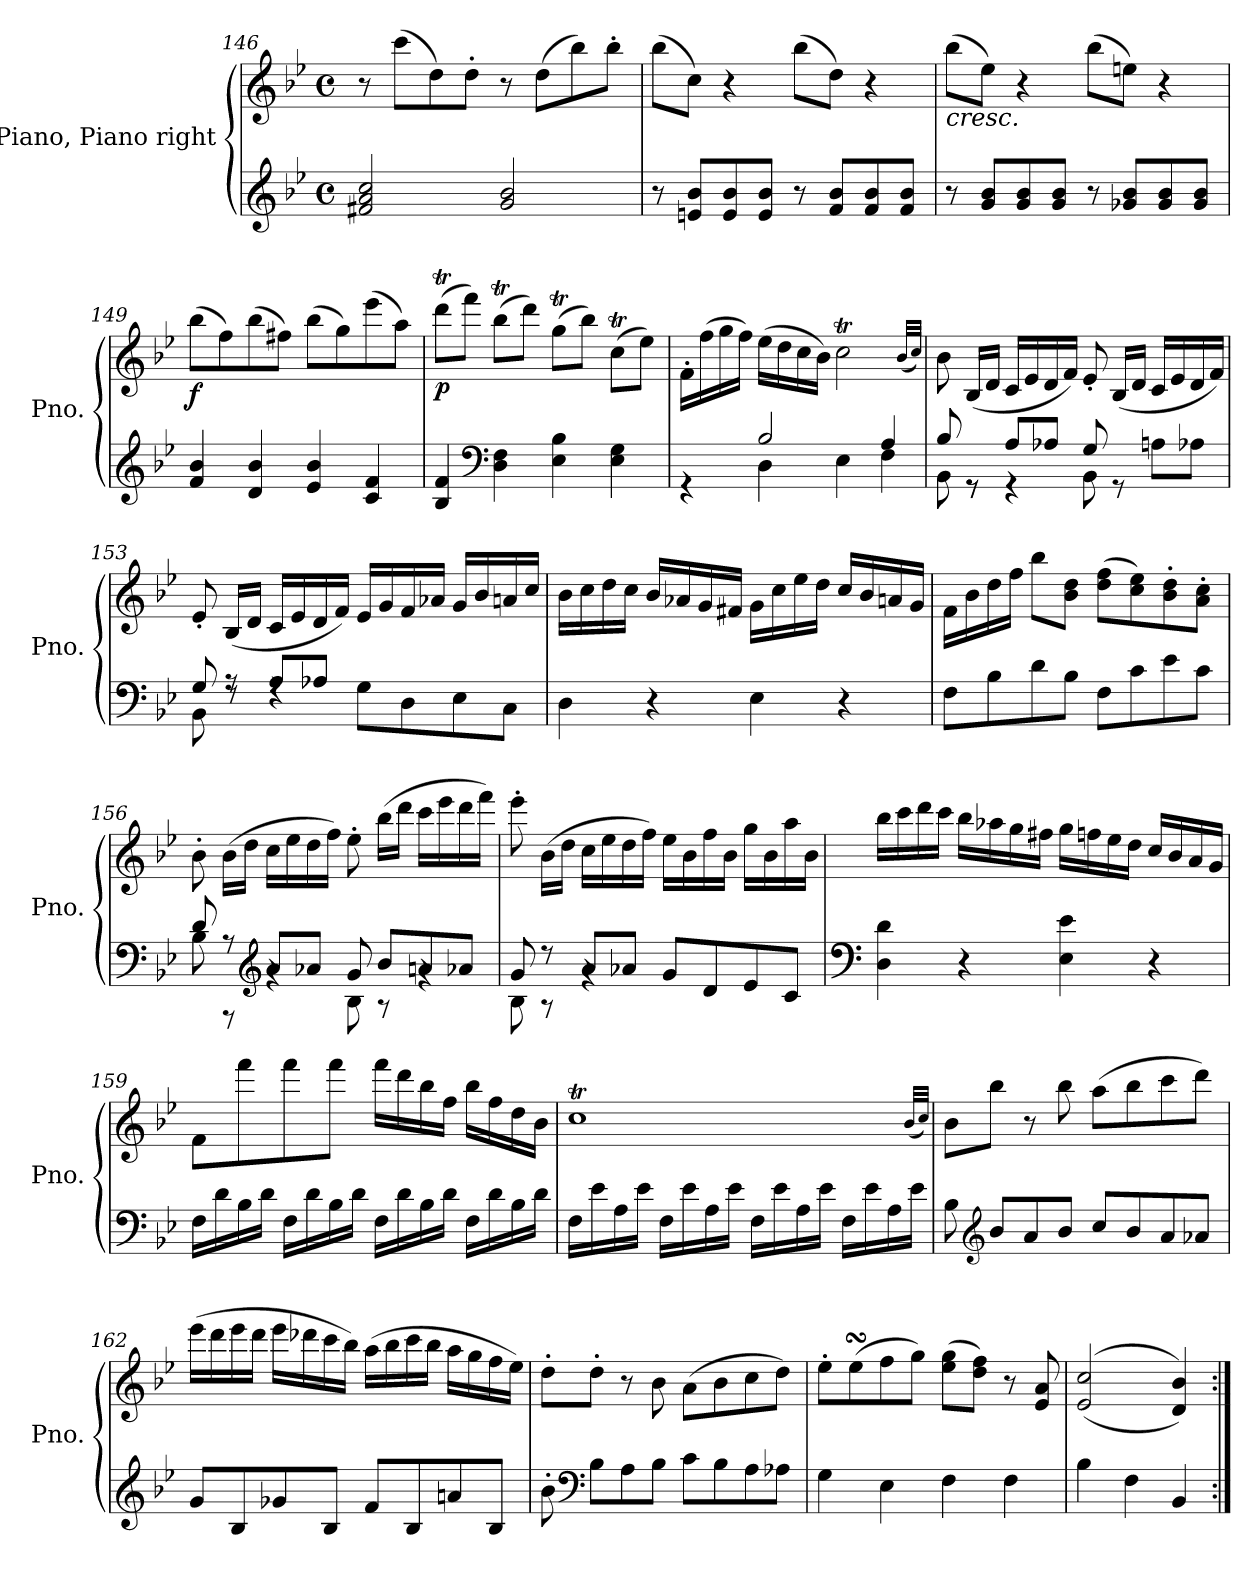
**kern	**kern	**dynam
*part1	*part1	*part1
*staff2	*staff1	*staff1/2
*I"Piano, Piano right	*	*
*I'Pno.	*	*
*clefG2	*clefG2	*
*k[b-e-]	*k[b-e-]	*
*M4/4	*M4/4	*
*met(c)	*met(c)	*
=146	=146	=146
2f#X/ 2a/ 2cc/	8r	.
.	(>8ccc\L	.
.	8dd\)	.
.	8dd'\J	.
2g/ 2b-/	8r	.
.	(>8dd\L	.
.	8bb-\)	.
.	8bb-'\J	.
=147	=147	=147
8r	(>8bb-\L	.
8en/ 8b-/L	8cc\J)	.
8e/ 8b-/	4r	.
8e/ 8b-/J	.	.
8r	(>8bb-\L	.
8f/ 8b-/L	8dd\J)	.
8f/ 8b-/	4r	.
8f/ 8b-/J	.	.
=148	=148	=148
!	!LO:TX:b:i:t=cresc.	!
8r	(>8bb-\L	.
8g/ 8b-/L	8ee-\J)	.
8g/ 8b-/	4r	.
8g/ 8b-/J	.	.
8r	(>8bb-\L	.
8g-X/ 8b-/L	8een\J)	.
8g-/ 8b-/	4r	.
8g-/ 8b-/J	.	.
=149	=149	=149
!	!	!LO:DY:b
4f/ 4b-/	(>8bb-\L	f
.	8ff\)	.
4d/ 4b-/	(>8bb-\	.
.	8ff#X\J)	.
4e-/ 4b-/	(>8bb-\L	.
.	8gg\)	.
4c/ 4f/	(>8eee-\	.
.	8aa\J)	.
=150	=150	=150
!	!	!LO:DY:b
4B-/ 4f/	(>8dddt\L	p
.	8fff\J)	.
*clefF4	*	*
4D\ 4F\	(>8bb-T\L	.
.	8ddd\J)	.
4E-\ 4B-\	(>8ggT\L	.
.	8bb-\J)	.
4E-\ 4G\	(>8ccT\L	.
.	8ee-\J)	.
=151	=151	=151
*^	*	*
4rGG	4ryy	16f'\LL	.
.	.	(>16ff\	.
.	.	16gg\	.
.	.	16ff\JJ)	.
2B-/	4D\	(>16ee-\LL	.
.	.	16dd\	.
.	.	16cc\	.
.	.	16b-\JJ)	.
.	4E-\	2ccT\	.
4A/	4F\	.	.
.	.	(<32qb-/LLL	.
.	.	32qcc/JJJ)	.
=152	=152	=152	=152
8B-/	8BB-\	8b-\	.
8rGG	8r	(<16B-/LL	.
.	.	16d/JJ	.
8A/L	4r	16c/LL	.
.	.	16e-/	.
8A-X/J	.	16d/	.
.	.	16f/JJ)	.
8G/	8BB-\	8e-'/	.
8rGG	4.ryy	(<16B-/LL	.
.	.	16d/JJ	.
8An\L	.	16c/LL	.
.	.	16e-/	.
8A-X\J	.	16d/	.
.	.	16f/JJ)	.
=153	=153	=153	=153
8G/	8BB-\	8e-'/	.
8r	8rF	(<16B-/LL	.
.	.	16d/JJ	.
8A/L	4rF	16c/LL	.
.	.	16e-/	.
8A-X/J	.	16d/	.
.	.	16f/JJ)	.
8G\L	2ryy	16e-/LL	.
.	.	16g/	.
8D\	.	16f/	.
.	.	16a-X/JJ	.
8E-\	.	16g/LL	.
.	.	16b-/	.
8C\J	.	16an/	.
.	.	16cc/JJ	.
*v	*v	*	*
=154	=154	=154
4D\	16b-\LL	.
.	16cc\	.
.	16dd\	.
.	16cc\JJ	.
4r	16b-/LL	.
.	16a-X/	.
.	16g/	.
.	16f#X/JJ	.
4E-\	16g\LL	.
.	16cc\	.
.	16ee-\	.
.	16dd\JJ	.
4r	16cc/LL	.
.	16b-/	.
.	16an/	.
.	16g/JJ	.
=155	=155	=155
8F\L	16f\LL	.
.	16b-\	.
8B-\	16dd\	.
.	16ff\JJ	.
8d\	8bb-\L	.
8B-\J	8b-\ 8dd\J	.
8F\L	(>8dd\ 8ff\L	.
8c\	8cc\ 8ee-\)	.
8e-\	8b-\' 8dd\'	.
8c\J	8a\' 8cc\'J	.
=156	=156	=156
*^	*	*
8d/	8B-\	8b-'\	.
8r	8rAAA	(>16b-\LL	.
.	.	16dd\JJ	.
*clefG2	*	*	*
8a/L	4rg	16cc\LL	.
.	.	16ee-\	.
8a-X/J	.	16dd\	.
.	.	16ff\JJ)	.
8g/	8B-\	8ee-'\	.
8b-/L	8r	(>16bb-\LL	.
.	.	16ddd\JJ	.
8an/	4rg	16ccc\LL	.
.	.	16eee-\	.
8a-X/J	.	16ddd\	.
.	.	16fff\JJ)	.
=157	=157	=157	=157
8g/	8B-\	8eee-'\	.
8r	8r	(>16b-\LL	.
.	.	16dd\JJ	.
8a/L	4rg	16cc\LL	.
.	.	16ee-\	.
8a-X/J	.	16dd\	.
.	.	16ff\JJ)	.
8g/L	2ryy	16ee-\LL	.
.	.	16b-\	.
8d/	.	16ff\	.
.	.	16b-\JJ	.
8e-/	.	16gg\LL	.
.	.	16b-\	.
8c/J	.	16aa\	.
.	.	16b-\JJ	.
*v	*v	*	*
=158	=158	=158
*clefF4	*	*
4D\ 4d\	16bb-\LL	.
.	16ccc\	.
.	16ddd\	.
.	16ccc\JJ	.
4r	16bb-\LL	.
.	16aa-X\	.
.	16gg\	.
.	16ff#X\JJ	.
4E-\ 4e-\	16gg\LL	.
.	16ffn\	.
.	16ee-\	.
.	16dd\JJ	.
4r	16cc/LL	.
.	16b-/	.
.	16a/	.
.	16g/JJ	.
=159	=159	=159
16F\LL	8f\L	.
16d\	.	.
16B-\	8fff\	.
16d\JJ	.	.
16F\LL	8fff\	.
16d\	.	.
16B-\	8fff\J	.
16d\JJ	.	.
16F\LL	16fff\LL	.
16d\	16ddd\	.
16B-\	16bb-\	.
16d\JJ	16ff\JJ	.
16F\LL	16bb-\LL	.
16d\	16ff\	.
16B-\	16dd\	.
16d\JJ	16b-\JJ	.
=160	=160	=160
16F\LL	1ccT	.
16e-\	.	.
16A\	.	.
16e-\JJ	.	.
16F\LL	.	.
16e-\	.	.
16A\	.	.
16e-\JJ	.	.
16F\LL	.	.
16e-\	.	.
16A\	.	.
16e-\JJ	.	.
16F\LL	.	.
16e-\	.	.
16A\	.	.
16e-\JJ	.	.
.	(<32qb-/LLL	.
.	32qcc/JJJ)	.
=161	=161	=161
8B-\	8b-\L	.
*clefG2	*	*
8b-/L	8bb-\J	.
8a/	8r	.
8b-/J	8bb-\	.
8cc/L	(>8aa\L	.
8b-/	8bb-\	.
8a/	8ccc\	.
8a-X/J	8ddd\J)	.
=162	=162	=162
8g/L	(>16eee-\LL	.
.	16ddd\	.
8B-/	16eee-\	.
.	16ddd\JJ	.
8g-X/	16eee-\LL	.
.	16ddd-X\	.
8B-/J	16ccc\	.
.	16bb-\JJ)	.
8f/L	(>16aa\LL	.
.	16bb-\	.
8B-/	16ccc\	.
.	16bb-\JJ	.
8an/	16aa\LL	.
.	16gg\	.
8B-/J	16ff\	.
.	16ee-\JJ)	.
=163	=163	=163
8b-'\	8dd'\L	.
*clefF4	*	*
8B-\L	8dd'\J	.
8A\	8r	.
8B-\J	8b-\	.
8c\L	(>8a\L	.
8B-\	8b-\	.
8A\	8cc\	.
8A-X\J	8dd\J)	.
=164	=164	=164
4G\	8ee-'\L	.
.	(>8ee-sSSs\	.
4E-\	8ff\	.
.	8gg\J)	.
4F\	(>8ee-\ 8gg\L	.
.	8dd\ 8ff\J)	.
4F\	8r	.
.	8e-/ 8a/	.
=165	=165	=165
4B-\	(>(<2e-/ 2cc/	.
4F\	.	.
4BB-/	4d/ 4b-/))	.
=:|!	=:|!	=:|!
*-	*-	*-
